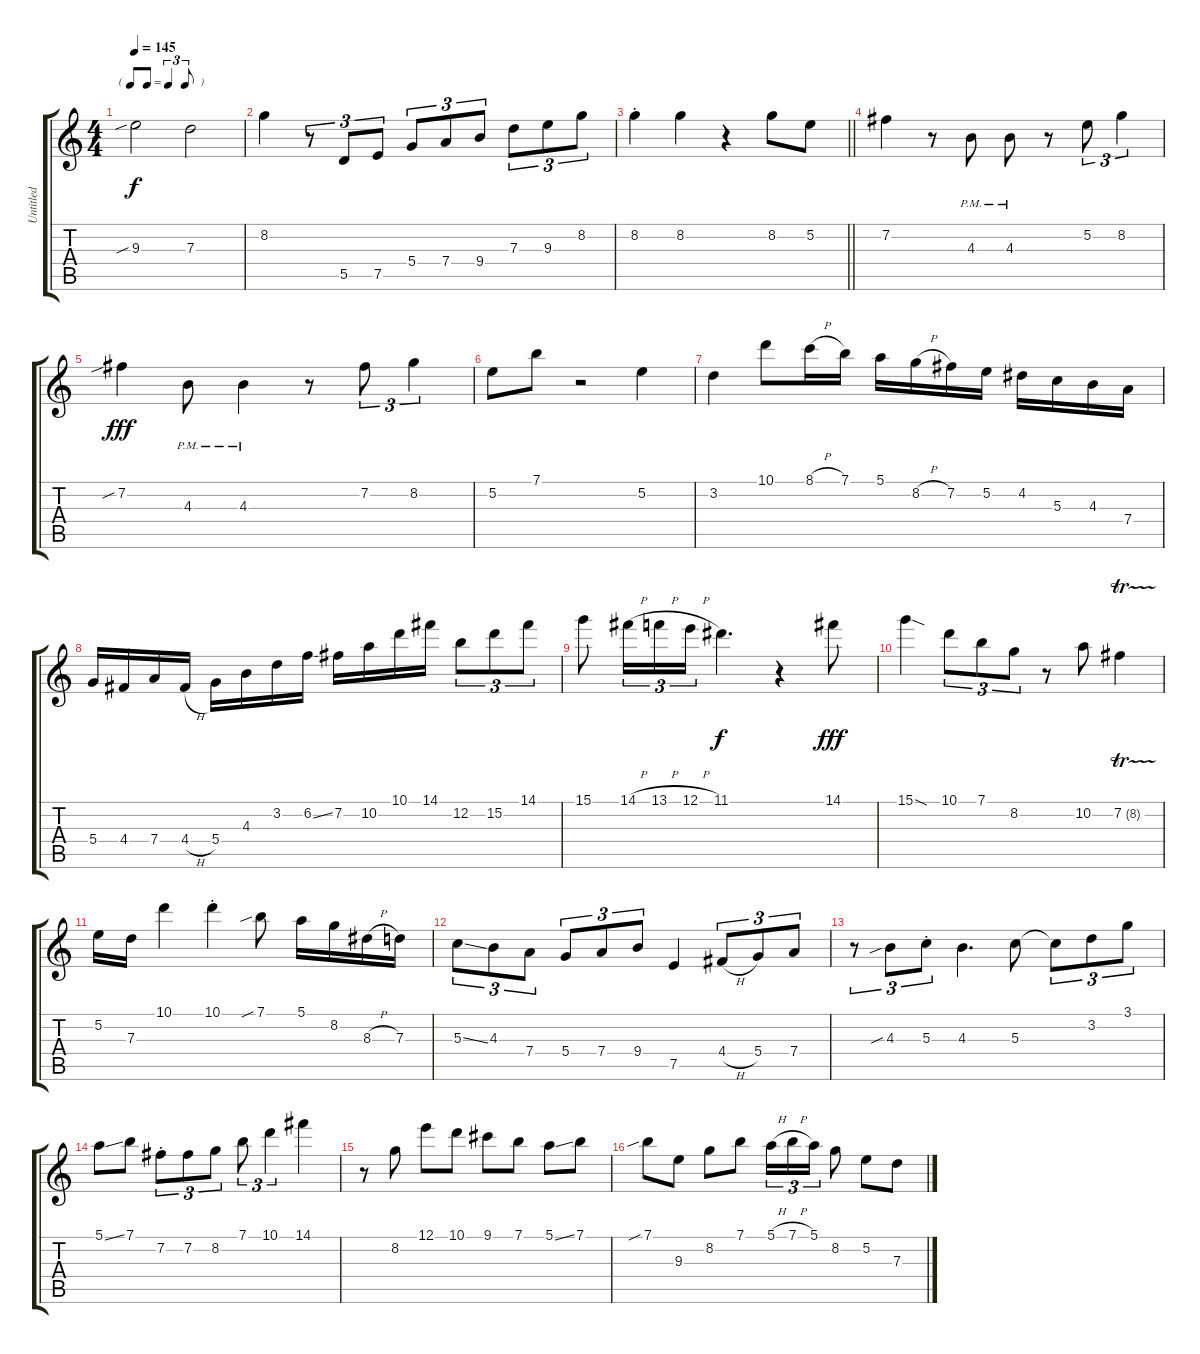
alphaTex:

\track ("Untitled" "Untitled") {instrument acousticguitarsteel}
\staff {score tabs}
\tuning (E4 B3 G3 D3 A2 E2) {hide}
\ts (4 4)
\tf triplet8th
\tempo 145
\clef g2
\ks c
9.3{sib}.2{dy f} 7.3.2 |
8.2.4 r.8{tu (3 2)} 5.5.8{tu (3 2)} 7.5.8{tu (3 2)} 5.4.8{tu (3 2)} 7.4.8{tu (3 2)} 9.4.8{tu (3 2)} 7.3.8{tu (3 2)} 9.3.8{tu (3 2)} 8.2.8{tu (3 2)} |
\barLineRight lightlight
8.2{st}.4 8.2.4 r.4 8.2.8 5.2.8 |
7.2.4 r.8 4.3{pm}.8 4.3{pm}.8 r.8 5.2.8{tu (3 2)} 8.2.4{tu (3 2)} |
7.2{sib}.4{dy fff} 4.3{pm}.8 4.3{pm}.4 r.8 7.2.8{tu (3 2)} 8.2.4{tu (3 2)} |
5.2.8 7.1.8 r.2 5.2.4 |
3.2.4 10.1.8 8.1{h}.16 7.1.16 5.1.16 8.2{h}.16 7.2.16 5.2.16 4.2.16 5.3.16 4.3.16 7.4.16 |
5.4.16 4.4.16 7.4.16 4.4{h}.16 5.4.16 4.3.16 3.2.16 6.2{ss}.16 7.2.16 10.2.16 10.1.16 14.1.16 12.2.8{tu (3 2)} 15.2.8{tu (3 2)} 14.1.8{tu (3 2)} |
15.1.8 14.1{h}.16{tu (3 2)} 13.1{h}.16{tu (3 2)} 12.1{h}.16{tu (3 2)} 11.1.4{d dy f} r.4 14.1.8{dy fff} |
15.1{sod}.4 10.1.8{tu (3 2)} 7.1.8{tu (3 2)} 8.2.8{tu (3 2)} r.8 10.2.8 7.2{tr (8 32)}.4 |
5.2.16 7.3.16 10.1.4 10.1{st}.4 7.1{sib}.8 5.1.16 8.2.16 8.3{h}.16 7.3.16 |
5.3{ss}.8{tu (3 2)} 4.3.8{tu (3 2)} 7.4.8{tu (3 2)} 5.4.8{tu (3 2)} 7.4.8{tu (3 2)} 9.4.8{tu (3 2)} 7.5.4 4.4{h}.8{tu (3 2)} 5.4.8{tu (3 2)} 7.4.8{tu (3 2)} |
r.8{tu (3 2)} 4.3{sib}.8{tu (3 2)} 5.3{st}.8{tu (3 2)} 4.3.4{d} 5.3.8 5.3{t}.8{tu (3 2)} 3.2.8{tu (3 2)} 3.1.8{tu (3 2)} |
5.1{ss}.8 7.1.8 7.2{st}.8{tu (3 2)} 7.2.8{tu (3 2)} 8.2.8{tu (3 2)} 7.1.8{tu (3 2)} 10.1.4{tu (3 2)} 14.1.4 |
r.8 8.2.8 12.1.8 10.1.8 9.1.8 7.1.8 5.1{ss}.8 7.1.8 |
7.1{sib}.8 9.3.8 8.2.8 7.1.8 5.1{h}.16{tu (3 2)} 7.1{h}.16{tu (3 2)} 5.1.16{tu (3 2)} 8.2.8 5.2.8 7.3.8
